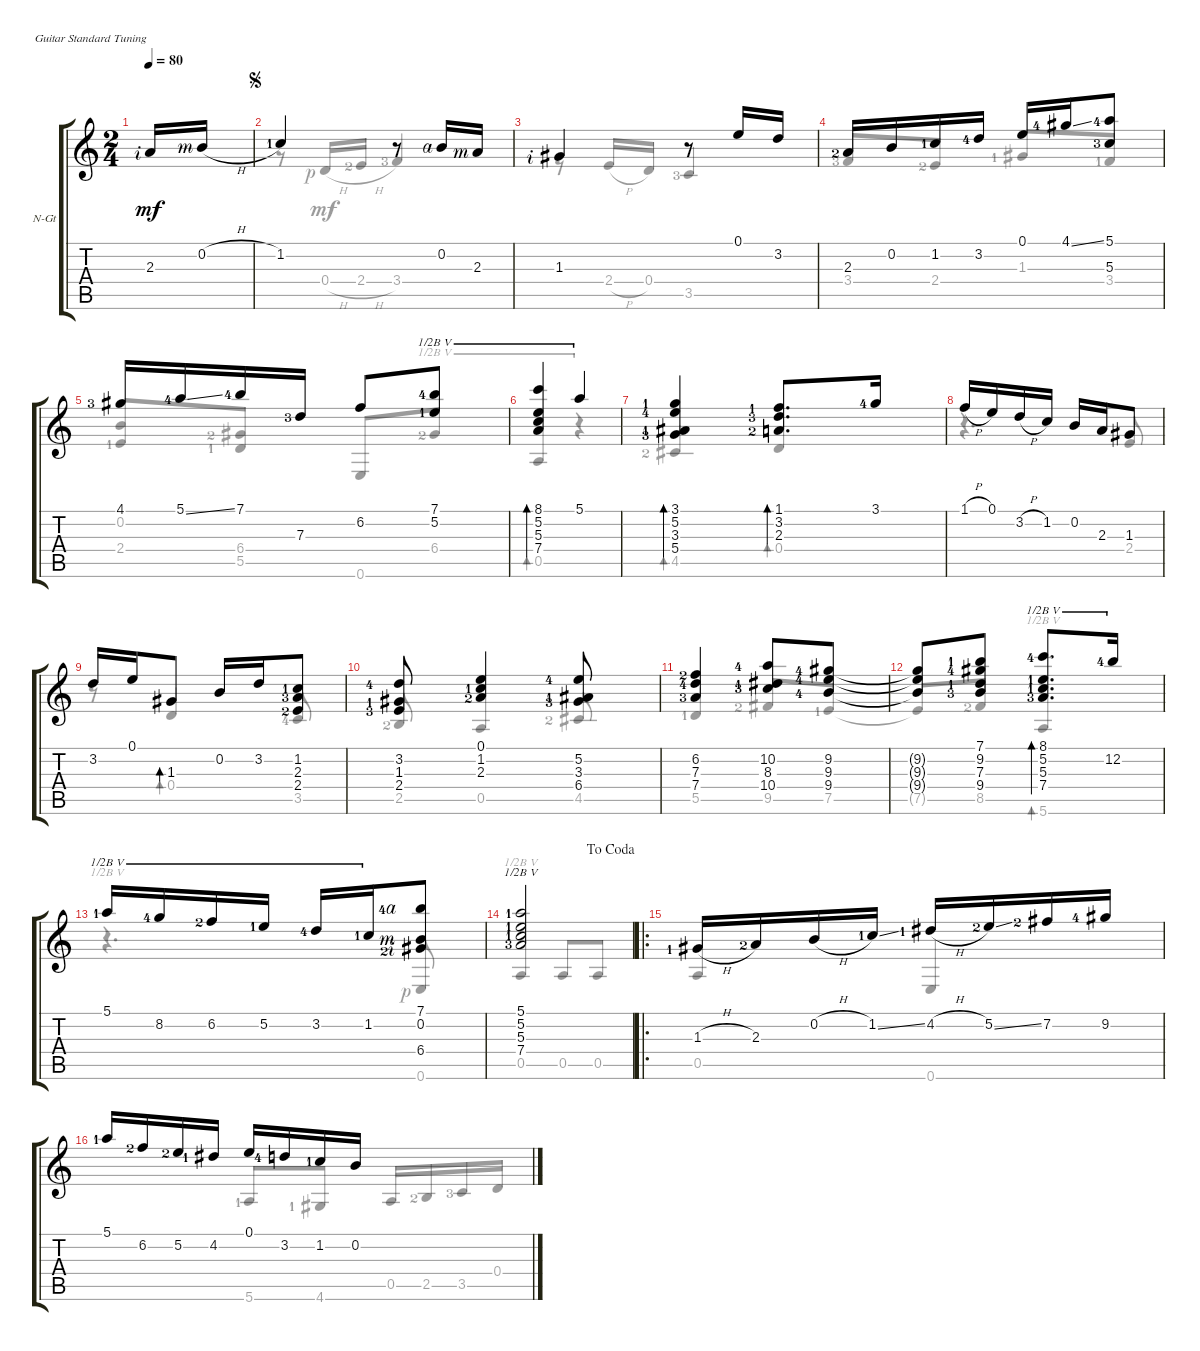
\defaultSystemsLayout 4
\bracketExtendMode groupsimilarinstruments
\firstSystemTrackNameOrientation horizontal
\otherSystemsTrackNameOrientation horizontal
\track ("Nylon Guitar" "N-Gt") {instrument acousticguitarnylon}
\staff {score tabs}
\tuning (E4 B3 G3 D3 A2 E2)
\voice
\ts (2 4)
\ac
\tempo 80
\clef g2
\ks c
2.3{rf 2}.16{dy mf instrument acousticguitarnylon} 0.2{h rf 3}.16 |
\jump segno
1.2{lf 2}.4 r.8 0.2{rf 4}.16 2.3{rf 3}.16 |
1.3{rf 2}.4 r.8 0.1.16 3.2.16 |
2.3{lf 3}.16 0.2.16 1.2{lf 2}.16 3.2{lf 5}.16 0.1.16 4.1{ss lf 5}.16 (5.1{lf 5} 5.3{lf 4}).8 |
\scale
1.20807 4.1{lf 4}.16 5.1{ss lf 5}.16 7.1{lf 5}.16 7.3{lf 4}.16 6.2.8 (7.1{lf 5} 5.2{lf 2}).8{barre (5 half)} |
\scale
0.930643 (8.1 5.2 5.3 7.4).4{bd 0 barre (5 half)} 5.1.4{barre (5 half)} |
\scale
0.930643 (3.1{lf 2} 5.2{lf 5} 3.3{lf 2} 5.4{lf 4}).4{bd 0} (3.2{lf 4} 2.3{lf 3} 1.1{lf 2}).8{d bd 0} 3.1{lf 5}.16 |
\scale
0.930643 1.1{h}.16 0.1.16 3.2{h}.16 1.2.16 0.2.16 2.3.16 1.3.8 |
\scale
1.07818 3.2.16 0.1.16 1.3.8{bd 0} 0.2.16 3.2.16 (1.2{lf 2} 2.3{lf 4} 2.4{lf 3}).8 |
\scale
0.960908 (3.2{lf 5} 1.3{lf 2} 2.4{lf 4}).8 (0.1 1.2{lf 2} 2.3{lf 3}).4 (3.3{lf 2} 6.4{lf 4} 5.2{lf 5}).8 |
\scale
0.960908 (6.2{lf 3} 7.3{lf 5} 7.4{lf 4}).4 (10.2{lf 5} 8.3{lf 2} 10.4{lf 4}).8 (9.2{lf 5} 9.3{lf 5} 9.4{lf 5}).8 |
\scale
1.07818 (9.2{t} 9.3{t} 9.4{t}).8 (7.1{lf 2} 9.2{lf 5} 7.3{lf 2} 9.4{lf 4}).8 (8.1{lf 5} 5.3{lf 2} 7.4{lf 4} 5.2{lf 2}).8{d bd 0 barre (5 half)} 12.2{lf 5}.16{barre (5 half)} |
\scale
0.960908 5.1{lf 2}.16{barre (5 half)} 8.2{lf 5}.16{barre (5 half)} 6.2{lf 3}.16{barre (5 half)} 5.2{lf 2}.16{barre (5 half)} 3.2{lf 5}.16{barre (5 half)} 1.2{lf 2}.16{barre (5 half)} (7.1{lf 5 rf 4} 0.2{rf 3} 6.4{lf 3 rf 2}).8 |
\jump dacoda
\scale
0.960908 (5.1{lf 2} 5.2{lf 2} 5.3{lf 2} 7.4{lf 4}).2{barre (5 half)} |
\ro
\scale
1.07818 1.3{h lf 2}.16 2.3{lf 3}.16 0.2{h}.16 1.2{ss lf 2}.16 4.2{h lf 2}.16 5.2{ss lf 3}.16 7.2{lf 3}.16 9.2{lf 5}.16 |
\scale
0.960908 5.1{lf 2}.16 6.2{lf 3}.16 5.2{lf 3}.16 4.2{lf 2}.16 0.1.16 3.2{lf 5}.16 1.2{lf 2}.16 0.2.16
\voice
\clef g2
\ottava regular
\simile none
\ks c
|
|
|
|
\scale
1.20807 |
\scale
0.930643 |
\scale
0.930643 |
\scale
0.930643 |
\scale
1.07818 |
\scale
0.960908 |
\scale
0.960908 |
\scale
1.07818 |
\scale
0.960908 |
\scale
0.960908 |
\scale
1.07818 |
\scale
0.960908
\voice
\clef g2
\ottava regular
\simile none
\ks c
|
r.8 0.4{h rf 1}.16{beam invert} 2.4{h lf 3}.16 3.4{lf 4}.4{beam invert} |
r.8{beam invert} 2.4{h}.16{beam invert} 0.4.16 3.5{lf 4}.4{beam invert} |
3.4{lf 4}.8{beam invert} 2.4{lf 3}.8 1.3{lf 2}.8{beam invert} 3.4{lf 2}.8 |
\scale
1.20807 (2.4{lf 2} 0.2).8{beam invert} (6.4{lf 3} 5.5{lf 2}).8 0.6.8{beam invert} 6.4{lf 3}.8{barre (5 half)} |
\scale
0.930643 0.5.4{bd 240 barre (5 half) beam invert} r.4{barre (5 half)} |
\scale
0.930643 4.5{lf 3}.4{bd 240 beam invert} 0.4.4{bd 239 beam invert} |
\scale
0.930643 r.4{d} 2.4.8{beam invert} |
\scale
1.07818 r.8 0.4.4{bd 238 beam invert} 3.5{lf 5}.8{beam invert} |
\scale
0.960908 2.5{lf 3}.8{beam invert} 0.5.4{beam invert} 4.5{lf 3}.8{beam invert} |
\scale
0.960908 5.5{lf 2}.4{beam invert} 9.5{lf 3}.8{beam invert} 7.5{lf 2}.8 |
\scale
1.07818 7.5{t}.8{beam invert} 8.5{lf 3}.8 5.6.4{bd 237 barre (5 half) beam invert} |
\scale
0.960908 r.4{d barre (5 half)} 0.6{rf 1}.8{beam invert} |
\scale
0.960908 0.5.4{barre (5 half) beam invert} 0.5.8{beam invert} 0.5.8 |
\scale
1.07818 0.5.4{beam invert} 0.6.4{beam invert} |
\scale
0.960908 5.6{lf 2}.8{beam invert} 4.6{lf 2}.8 0.5.16{beam invert} 2.5{lf 3}.16 3.5{lf 4}.16 0.4.16
